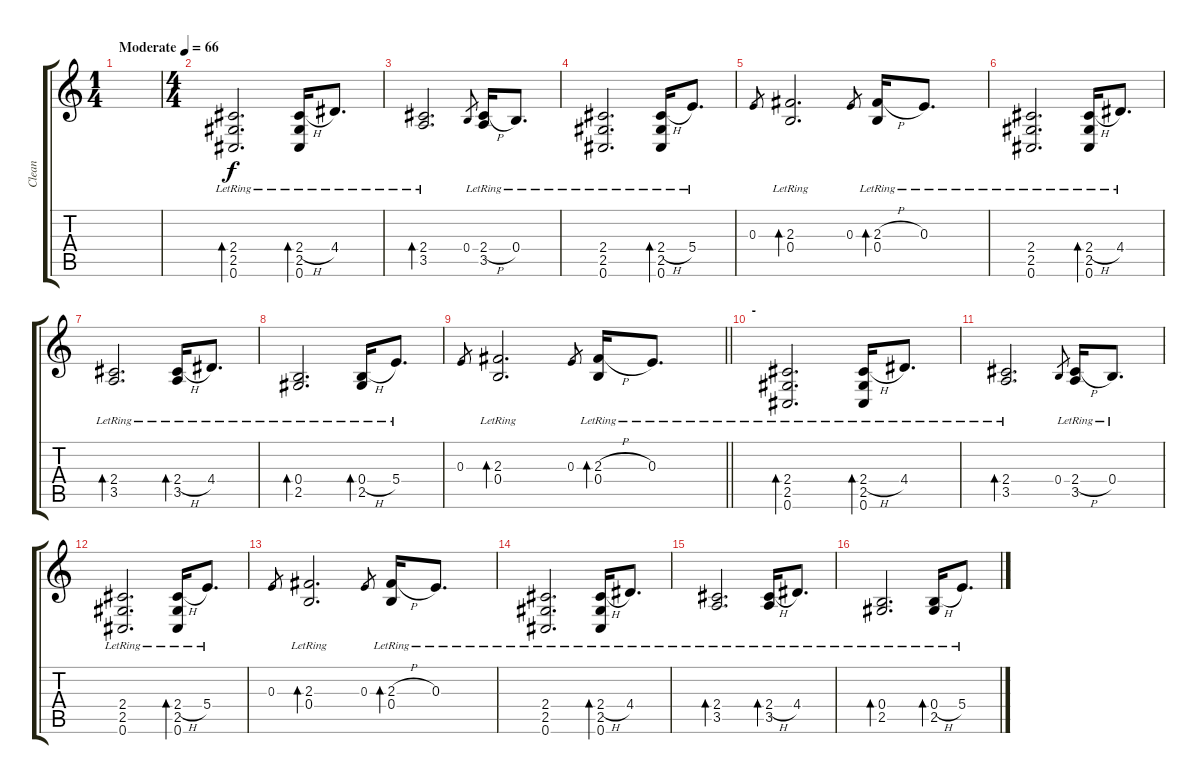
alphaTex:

\track ("Clean" "Clean") {instrument acousticguitarsteel}
\staff {score tabs}
\tuning (Db4 Ab3 E3 B2 Gb2 Db2) {hide}
\ts (1 4)
\tempo (66 "Moderate")
\clef g2
\ks c
|
\ts (4 4)
(2.4{lr} 2.5{lr} 0.6{lr}).2{d bd 240} (2.4{h lr} 2.5{lr} 0.6{lr}).16{bd 60} 4.4{lr}.8{d} |
(2.4{lr} 3.5{lr}).2{d bd 60} 0.4.8{gr} (2.4{h lr} 3.5{lr}).16 0.4{lr}.8{d} |
(2.4{lr} 2.5{lr} 0.6{lr}).2{d} (2.4{h lr} 2.5{lr} 0.6{lr}).16{bd 60} 5.4{lr}.8{d} |
0.3.8{gr} (2.3{lr} 0.4{lr}).2{d bd 60} 0.3.8{gr} (2.3{h lr} 0.4{lr}).16{bd 60} 0.3{lr}.8{d} |
(2.4{lr} 2.5{lr} 0.6{lr}).2{d} (2.4{h lr} 2.5{lr} 0.6{lr}).16{bd 60} 4.4{lr}.8{d} |
(2.4{lr} 3.5{lr}).2{d bd 60} (2.4{h lr} 3.5{lr}).16{bd 60} 4.4{lr}.8{d} |
(0.4{lr} 2.5{lr}).2{d bd 60} (0.4{h lr} 2.5{lr}).16{bd 60} 5.4{lr}.8{d} |
\barLineRight lightlight
0.3.8{gr} (2.3{lr} 0.4{lr}).2{d bd 60} 0.3.8{gr} (2.3{h lr} 0.4{lr}).16{bd 60} 0.3{lr}.8{d} |
\section ("" "-")
(2.4{lr} 2.5{lr} 0.6{lr}).2{d bd 60} (2.4{h lr} 2.5{lr} 0.6{lr}).16{bd 60} 4.4{lr}.8{d} |
(2.4{lr} 3.5{lr}).2{d bd 60} 0.4.8{gr} (2.4{h lr} 3.5{lr}).16 0.4{lr}.8{d} |
(2.4{lr} 2.5{lr} 0.6{lr}).2{d} (2.4{h lr} 2.5{lr} 0.6{lr}).16{bd 60} 5.4{lr}.8{d} |
0.3.8{gr} (2.3{lr} 0.4{lr}).2{d bd 60} 0.3.8{gr} (2.3{h lr} 0.4{lr}).16{bd 60} 0.3{lr}.8{d} |
(2.4{lr} 2.5{lr} 0.6{lr}).2{d} (2.4{h lr} 2.5{lr} 0.6{lr}).16{bd 60} 4.4{lr}.8{d} |
(2.4{lr} 3.5{lr}).2{d bd 60} (2.4{h lr} 3.5{lr}).16{bd 60} 4.4{lr}.8{d} |
(0.4{lr} 2.5{lr}).2{d bd 60} (0.4{h lr} 2.5{lr}).16{bd 60} 5.4{lr}.8{d}
